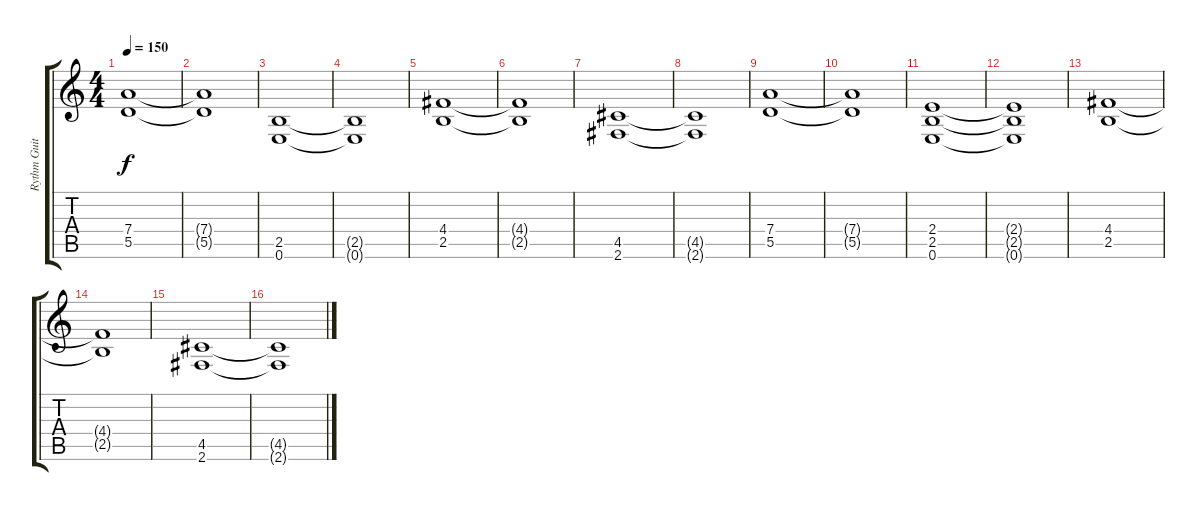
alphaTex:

\track ("Rythm Guitar" "Rythm Guit") {instrument overdrivenguitar}
\staff {score tabs}
\tuning (E4 B3 G3 D3 A2 E2) {hide}
\ts (4 4)
\tempo 150
\clef g2
\ks c
(7.4 5.5).1{dy f} |
(7.4{t} 5.5{t}).1 |
(2.5 0.6).1 |
(2.5{t} 0.6{t}).1 |
(4.4 2.5).1 |
(4.4{t} 2.5{t}).1 |
(4.5 2.6).1 |
(4.5{t} 2.6{t}).1 |
(7.4 5.5).1 |
(7.4{t} 5.5{t}).1 |
(2.4 2.5 0.6).1 |
(2.4{t} 2.5{t} 0.6{t}).1 |
(4.4 2.5).1 |
(4.4{t} 2.5{t}).1 |
(4.5 2.6).1 |
(4.5{t} 2.6{t}).1
